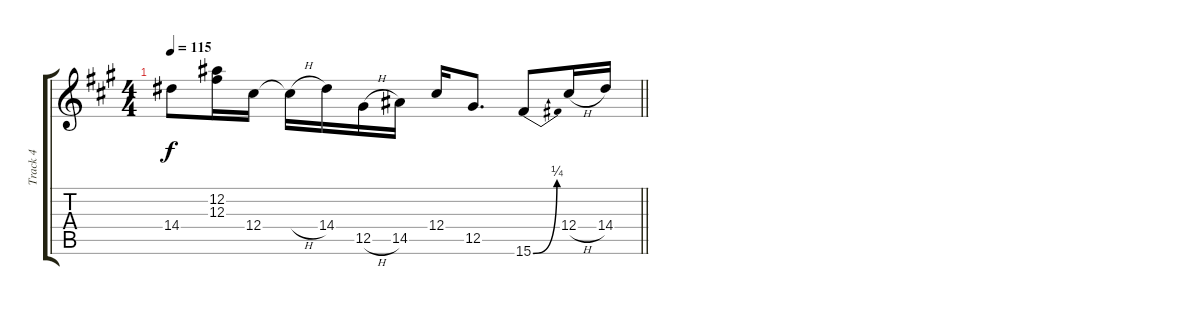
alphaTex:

\track ("Track 4" "Track 4") {instrument electricguitarjazz}
\staff {score tabs}
\tuning (Eb4 Bb3 Gb3 Db3 Ab2 Eb2) {hide}
\ts (4 4)
\tempo 115
\clef g2
\barLineRight lightlight
\ks a
14.4.8{dy f} (12.2 12.3).16 12.4.16 12.4{h t}.16 14.4.16 12.5{h}.16 14.5.16 12.4.16 12.5.8{d} 15.6{be (bend 0 0 60 1)}.8 12.4{h}.16 14.4.16
